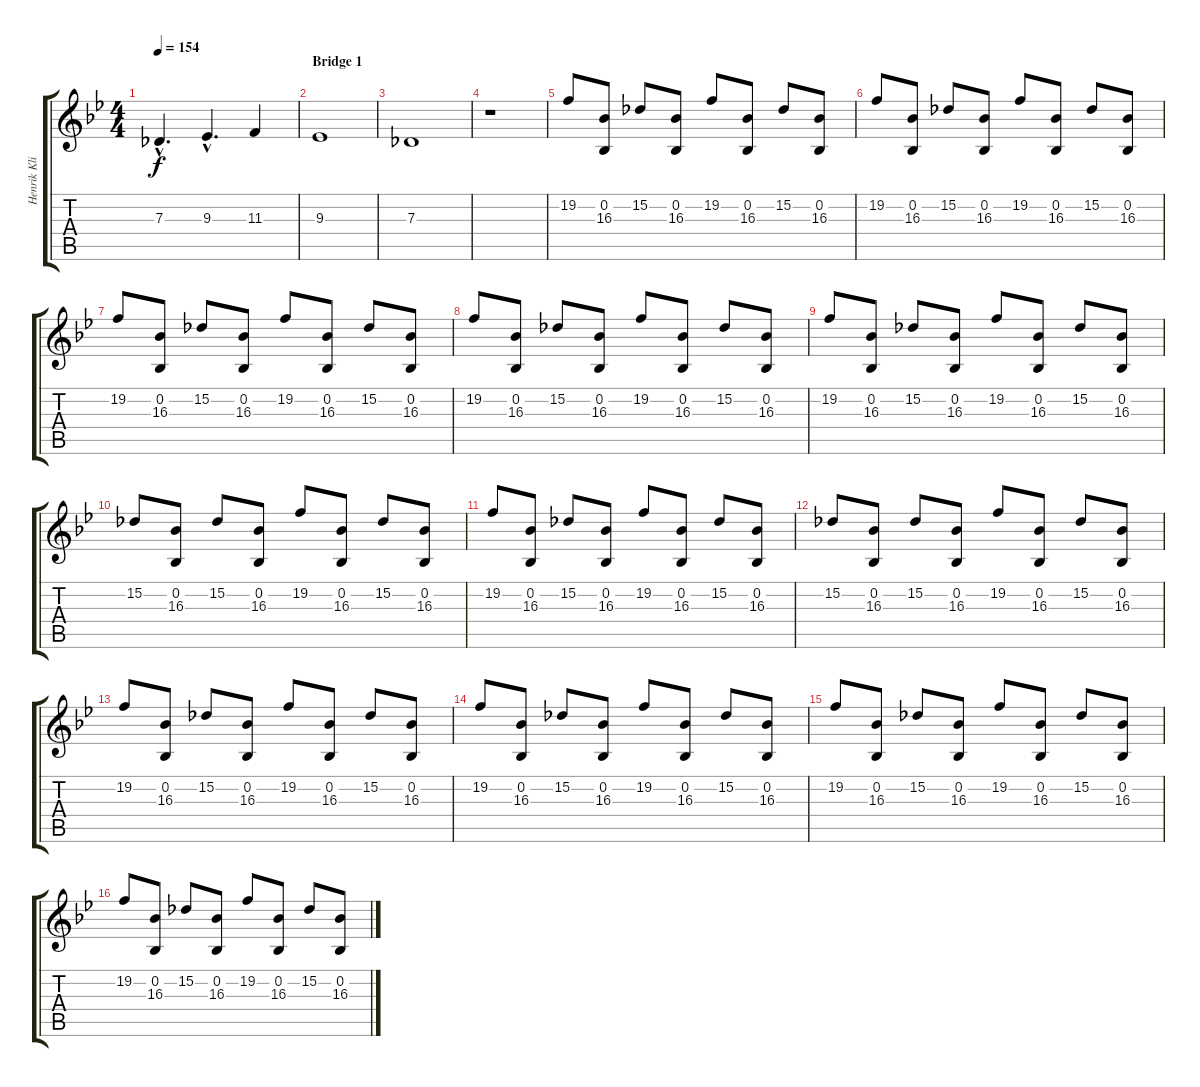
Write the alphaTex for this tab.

\track ("Henrik Klingenberg 2" "Henrik Kli") {instrument harpsichord}
\staff {score tabs}
\tuning (Eb4 Bb3 Gb3 Db3 Ab2 Eb2) {hide}
\ts (4 4)
\tempo 154
\clef g2
\ks gminor
7.3{hac}.4{d dy f} 9.3{hac}.4{d} 11.3.4 |
\section ("" "Bridge 1")
9.3.1 |
7.3.1 |
r.1 |
19.2.8{volume 13 instrument lead1square} (0.2 16.3).8 15.2.8 (0.2 16.3).8 19.2.8 (0.2 16.3).8 15.2.8 (0.2 16.3).8 |
19.2.8{instrument lead1square} (0.2 16.3).8 15.2.8 (0.2 16.3).8 19.2.8 (0.2 16.3).8 15.2.8 (0.2 16.3).8 |
19.2.8{instrument lead1square} (0.2 16.3).8 15.2.8 (0.2 16.3).8 19.2.8 (0.2 16.3).8 15.2.8 (0.2 16.3).8 |
19.2.8{instrument lead1square} (0.2 16.3).8 15.2.8 (0.2 16.3).8 19.2.8 (0.2 16.3).8 15.2.8 (0.2 16.3).8 |
19.2.8{instrument lead1square} (0.2 16.3).8 15.2.8 (0.2 16.3).8 19.2.8 (0.2 16.3).8 15.2.8 (0.2 16.3).8 |
15.2.8{volume 13 instrument lead1square} (0.2 16.3).8 15.2.8 (0.2 16.3).8 19.2.8 (0.2 16.3).8 15.2.8 (0.2 16.3).8 |
19.2.8{instrument lead1square} (0.2 16.3).8 15.2.8 (0.2 16.3).8 19.2.8 (0.2 16.3).8 15.2.8 (0.2 16.3).8 |
15.2.8{volume 14 instrument lead1square} (0.2 16.3).8 15.2.8 (0.2 16.3).8 19.2.8 (0.2 16.3).8 15.2.8 (0.2 16.3).8 |
19.2.8{instrument lead1square} (0.2 16.3).8 15.2.8 (0.2 16.3).8 19.2.8 (0.2 16.3).8 15.2.8 (0.2 16.3).8 |
19.2.8{instrument lead1square} (0.2 16.3).8 15.2.8 (0.2 16.3).8 19.2.8 (0.2 16.3).8 15.2.8 (0.2 16.3).8 |
19.2.8{instrument lead1square} (0.2 16.3).8 15.2.8 (0.2 16.3).8 19.2.8 (0.2 16.3).8 15.2.8 (0.2 16.3).8 |
19.2.8{instrument lead1square} (0.2 16.3).8 15.2.8 (0.2 16.3).8 19.2.8 (0.2 16.3).8 15.2.8 (0.2 16.3).8
